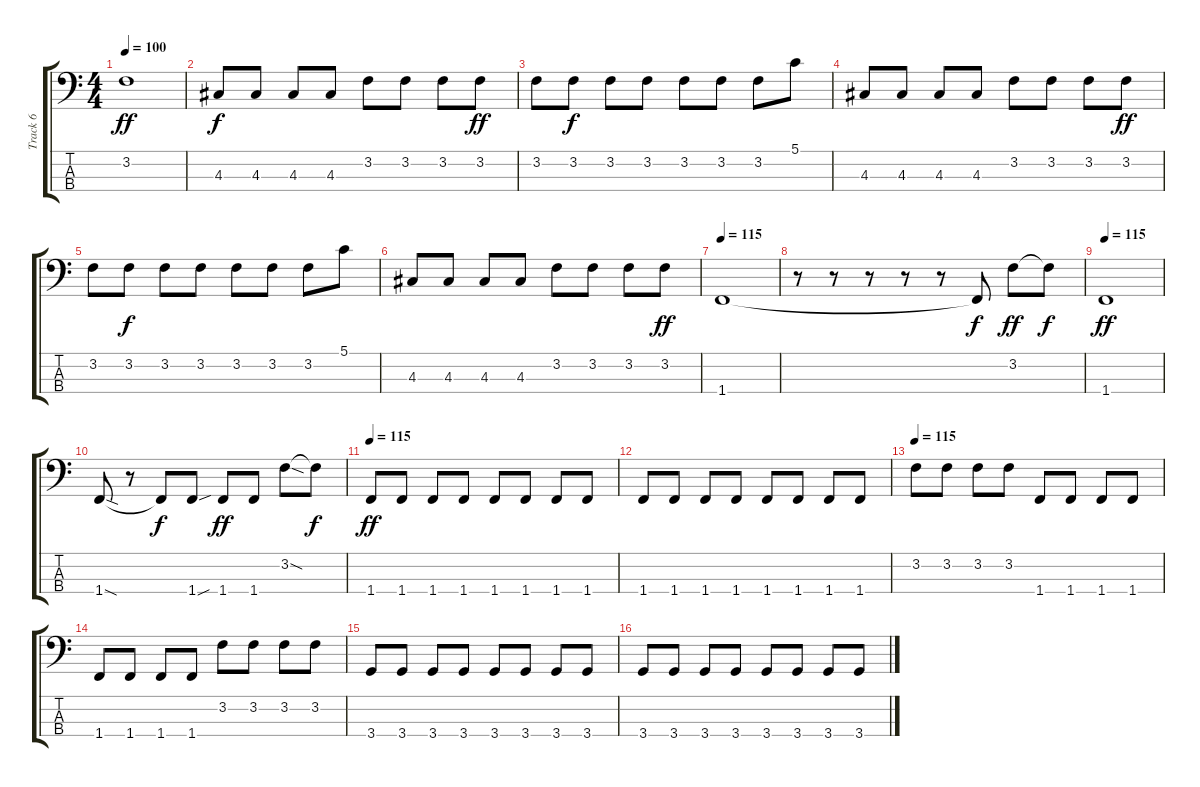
\track ("Track 6" "Track 6") {instrument electricbassfinger}
\staff {score tabs}
\tuning (G2 D2 A1 E1) {hide}
\ts (4 4)
\tempo 100
\clef f4
\ks c
3.2.1{dy ff} |
4.3.8{dy f} 4.3.8 4.3.8 4.3.8 3.2.8 3.2.8 3.2.8 3.2.8{dy ff} |
3.2.8 3.2.8{dy f} 3.2.8 3.2.8 3.2.8 3.2.8 3.2.8 5.1.8 |
4.3.8 4.3.8 4.3.8 4.3.8 3.2.8 3.2.8 3.2.8 3.2.8{dy ff} |
3.2.8 3.2.8{dy f} 3.2.8 3.2.8 3.2.8 3.2.8 3.2.8 5.1.8 |
4.3.8 4.3.8 4.3.8 4.3.8 3.2.8 3.2.8 3.2.8 3.2.8{dy ff} |
\tempo 115
1.4.1 |
r.8 r.8 r.8 r.8 r.8 1.4{t}.8{dy f} 3.2.8{dy ff} 3.2{t}.8{dy f} |
\tempo 115
1.4.1{dy ff} |
1.4{sod}.8 r.8 1.4{t}.8{dy f} 1.4{sou}.8 1.4.8{dy ff} 1.4.8 3.2{sod}.8 3.2{t}.8{dy f} |
\tempo 115
1.4.8{dy ff} 1.4.8 1.4.8 1.4.8 1.4.8 1.4.8 1.4.8 1.4.8 |
1.4.8 1.4.8 1.4.8 1.4.8 1.4.8 1.4.8 1.4.8 1.4.8 |
\tempo 115
3.2.8 3.2.8 3.2.8 3.2.8 1.4.8 1.4.8 1.4.8 1.4.8 |
1.4.8 1.4.8 1.4.8 1.4.8 3.2.8 3.2.8 3.2.8 3.2.8 |
3.4.8 3.4.8 3.4.8 3.4.8 3.4.8 3.4.8 3.4.8 3.4.8 |
3.4.8 3.4.8 3.4.8 3.4.8 3.4.8 3.4.8 3.4.8 3.4.8
